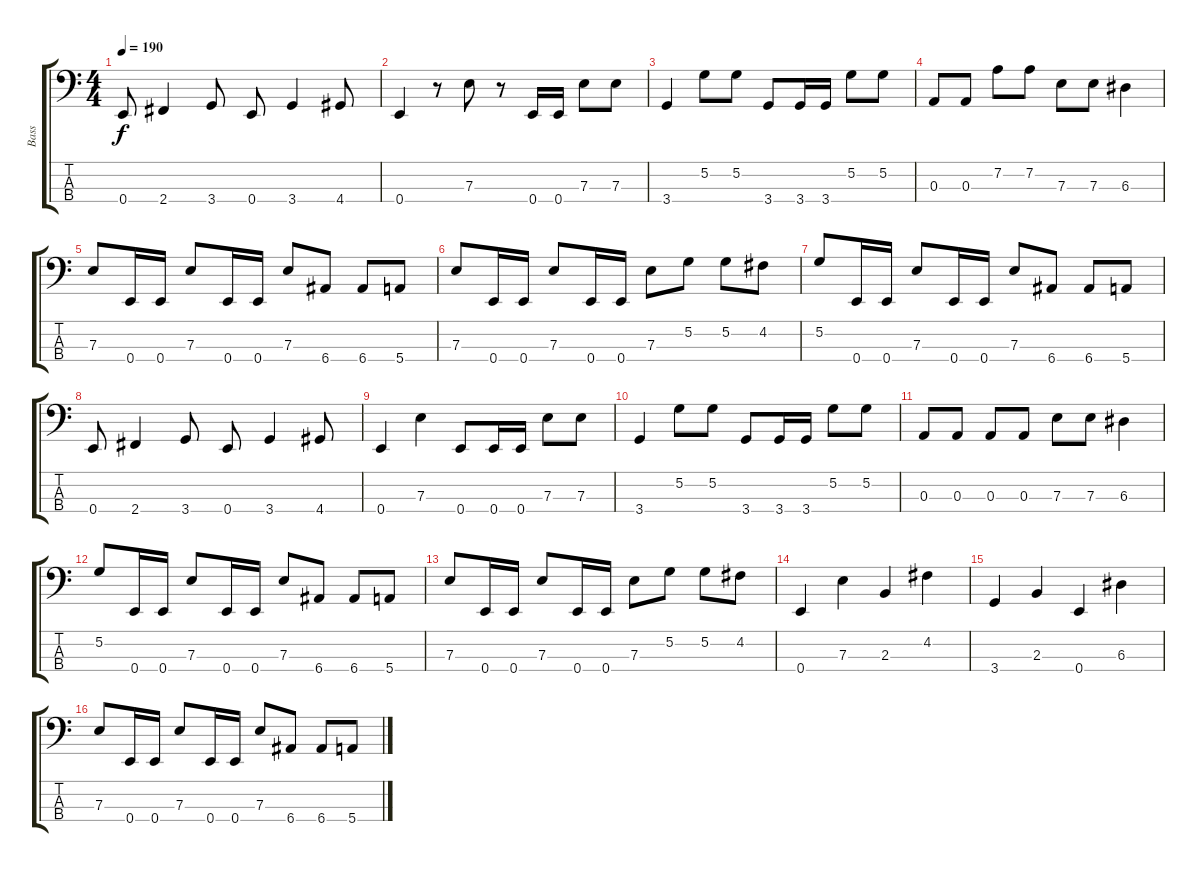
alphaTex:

\track ("Bass" "Bass") {instrument electricbasspick}
\staff {score tabs}
\tuning (G2 D2 A1 E1) {hide}
\ts (4 4)
\tempo 190
\clef f4
\ks c
0.4.8{dy f} 2.4.4 3.4.8 0.4.8 3.4.4 4.4.8 |
0.4.4 r.8 7.3.8 r.8 0.4.16 0.4.16 7.3.8 7.3.8 |
3.4.4 5.2.8 5.2.8 3.4.8 3.4.16 3.4.16 5.2.8 5.2.8 |
0.3.8 0.3.8 7.2.8 7.2.8 7.3.8 7.3.8 6.3.4 |
7.3.8 0.4.16 0.4.16 7.3.8 0.4.16 0.4.16 7.3.8 6.4.8 6.4.8 5.4.8 |
7.3.8 0.4.16 0.4.16 7.3.8 0.4.16 0.4.16 7.3.8 5.2.8 5.2.8 4.2.8 |
5.2.8 0.4.16 0.4.16 7.3.8 0.4.16 0.4.16 7.3.8 6.4.8 6.4.8 5.4.8 |
0.4.8 2.4.4 3.4.8 0.4.8 3.4.4 4.4.8 |
0.4.4 7.3.4 0.4.8 0.4.16 0.4.16 7.3.8 7.3.8 |
3.4.4 5.2.8 5.2.8 3.4.8 3.4.16 3.4.16 5.2.8 5.2.8 |
0.3.8 0.3.8 0.3.8 0.3.8 7.3.8 7.3.8 6.3.4 |
5.2.8 0.4.16 0.4.16 7.3.8 0.4.16 0.4.16 7.3.8 6.4.8 6.4.8 5.4.8 |
7.3.8 0.4.16 0.4.16 7.3.8 0.4.16 0.4.16 7.3.8 5.2.8 5.2.8 4.2.8 |
0.4.4 7.3.4 2.3.4 4.2.4 |
3.4.4 2.3.4 0.4.4 6.3.4 |
7.3.8 0.4.16 0.4.16 7.3.8 0.4.16 0.4.16 7.3.8 6.4.8 6.4.8 5.4.8
